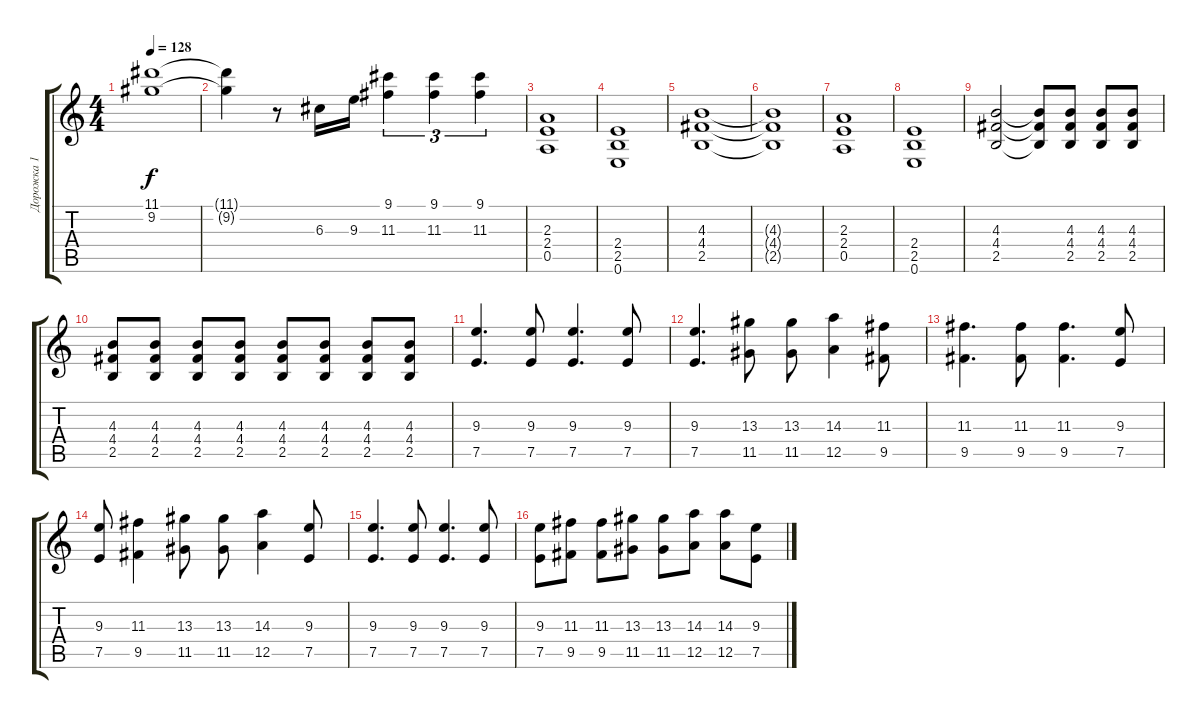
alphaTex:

\track ("Дорожка 1" "Дорожка 1") {instrument distortionguitar}
\staff {score tabs}
\tuning (E4 B3 G3 D3 A2 E2) {hide}
\ts (4 4)
\tempo 128
\clef g2
\ks c
(11.1 9.2).1{dy f} |
(11.1{t} 9.2{t}).4 r.8 6.3.16 9.3.16 (9.1 11.3).4{tu (3 2)} (9.1 11.3).4{tu (3 2)} (9.1 11.3).4{tu (3 2)} |
(2.3 2.4 0.5).1 |
(2.4 2.5 0.6).1 |
(4.3 4.4 2.5).1 |
(4.3{t} 4.4{t} 2.5{t}).1 |
(2.3 2.4 0.5).1 |
(2.4 2.5 0.6).1 |
(4.3 4.4 2.5).2 (4.3{t} 4.4{t} 2.5{t}).8 (4.3 4.4 2.5).8 (4.3 4.4 2.5).8 (4.3 4.4 2.5).8 |
(4.3 4.4 2.5).8 (4.3 4.4 2.5).8 (4.3 4.4 2.5).8 (4.3 4.4 2.5).8 (4.3 4.4 2.5).8 (4.3 4.4 2.5).8 (4.3 4.4 2.5).8 (4.3 4.4 2.5).8 |
(9.3 7.5).4{d} (9.3 7.5).8 (9.3 7.5).4{d} (9.3 7.5).8 |
(9.3 7.5).4{d} (13.3 11.5).8 (13.3 11.5).8 (14.3 12.5).4 (11.3 9.5).8 |
(11.3 9.5).4{d} (11.3 9.5).8 (11.3 9.5).4{d} (9.3 7.5).8 |
(9.3 7.5).8 (11.3 9.5).4 (13.3 11.5).8 (13.3 11.5).8 (14.3 12.5).4 (9.3 7.5).8 |
(9.3 7.5).4{d} (9.3 7.5).8 (9.3 7.5).4{d} (9.3 7.5).8 |
(9.3 7.5).8 (11.3 9.5).8 (11.3 9.5).8 (13.3 11.5).8 (13.3 11.5).8 (14.3 12.5).8 (14.3 12.5).8 (9.3 7.5).8
